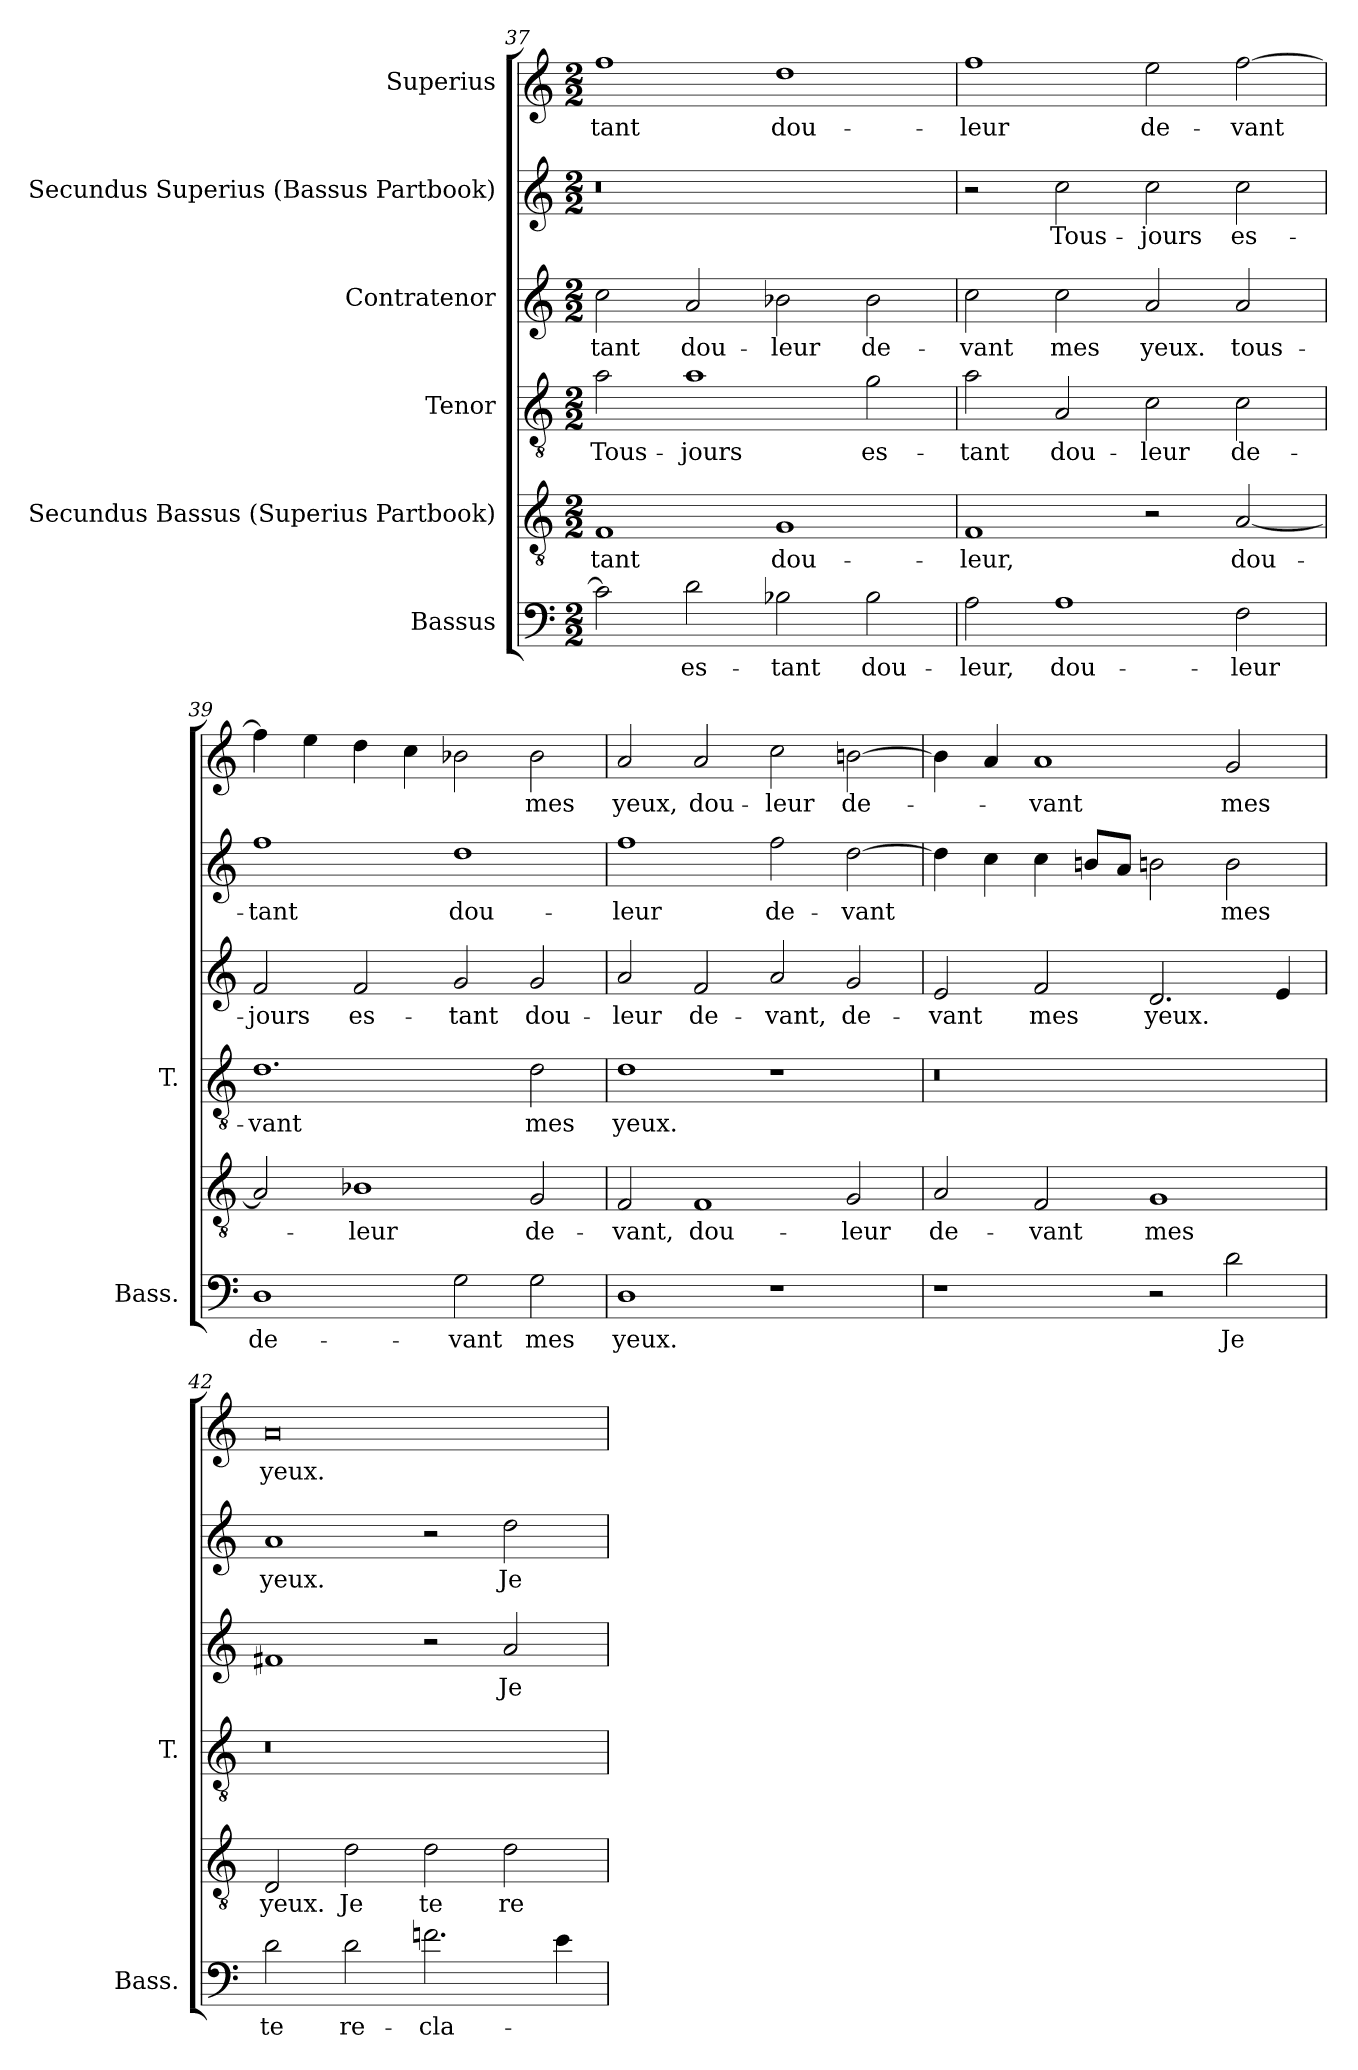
**kern	**text	**kern	**text	**kern	**text	**kern	**text	**kern	**text	**kern	**text
*part6	*part6	*part5	*part5	*part4	*part4	*part3	*part3	*part2	*part2	*part1	*part1
*staff6	*staff6	*staff5	*staff5	*staff4	*staff4	*staff3	*staff3	*staff2	*staff2	*staff1	*staff1
*I"Bassus	*	*I"Secundus Bassus (Superius Partbook)	*	*I"Tenor	*	*I"Contratenor	*	*I"Secundus Superius (Bassus Partbook)	*	*I"Superius	*
*I'Bass.	*	*	*	*I'T.	*	*	*	*	*	*	*
*clefF4	*	*clefGv2	*	*clefGv2	*	*clefG2	*	*clefG2	*	*clefG2	*
*	*	*ITrd7c12	*	*ITrd7c12	*	*	*	*	*	*	*
*k[]	*	*k[]	*	*k[]	*	*k[]	*	*k[]	*	*k[]	*
*C:	*	*C:	*	*C:	*	*C:	*	*C:	*	*C:	*
*M2/2	*	*M2/2	*	*M2/2	*	*M2/2	*	*M2/2	*	*M2/2	*
=37	=37	=37	=37	=37	=37	=37	=37	=37	=37	=37	=37
!	!	!	!	!	!	!	!	!LO:N:vis=0	!	!	!
2c\]	.	1FF/	-tant	2A\	Tous-	2cc\	-tant	1r	.	1ff\	-tant
2d\	es-	.	.	1A\	-jours	2a/	dou-	.	.	.	.
2B-X\	-tant	1GG/	dou-	.	.	2b-X\	-leur	1ryy	.	1dd\	dou-
2B-\	dou-	.	.	2G\	es-	2b-\	de-	.	.	.	.
=38	=38	=38	=38	=38	=38	=38	=38	=38	=38	=38	=38
2A\	-leur,	1FF/	-leur,	2A\	-tant	2cc\	-vant	2r	.	1ff\	-leur
1A\	dou-	.	.	2AA/	dou-	2cc\	mes	2cc\	Tous-	.	.
.	.	2r	.	2C\	-leur	2a/	yeux.	2cc\	-jours	2ee\	de-
2F\	-leur	[2AA/	dou-	2C\	de-	2a/	tous-	2cc\	es-	[2ff\	-vant
=39	=39	=39	=39	=39	=39	=39	=39	=39	=39	=39	=39
1D\	de-	2AA/]	.	1.D\	-vant	2f/	-jours	1ff\	-tant	4ff\]	.
.	.	.	.	.	.	.	.	.	.	4ee\	.
.	.	1BB-X\	-leur	.	.	2f/	es-	.	.	4dd\	.
.	.	.	.	.	.	.	.	.	.	4cc\	.
2G\	-vant	.	.	.	.	2g/	-tant	1dd\	dou-	2b-X\	.
2G\	mes	2GG/	de-	2D\	mes	2g/	dou-	.	.	2b-\	mes
!!LO:PB:g=z
=40	=40	=40	=40	=40	=40	=40	=40	=40	=40	=40	=40
1D\	yeux.	2FF/	-vant,	1D\	yeux.	2a/	-leur	1ff\	-leur	2a/	yeux,
.	.	1FF/	dou-	.	.	2f/	de-	.	.	2a/	dou-
1r	.	.	.	1r	.	2a/	-vant,	2ff\	de-	2cc\	-leur
.	.	2GG/	-leur	.	.	2g/	de-	[2dd\	-vant	[2bn\	de-
=41	=41	=41	=41	=41	=41	=41	=41	=41	=41	=41	=41
!	!	!	!	!LO:N:vis=0	!	!	!	!	!	!	!
1r	.	2AA/	de-	1r	.	2e/	-vant	4dd\]	.	4b\]	.
.	.	.	.	.	.	.	.	4cc\	.	4a/	.
.	.	2FF/	-vant	.	.	2f/	mes	4cc\	.	1a/	-vant
.	.	.	.	.	.	.	.	8bn/L	.	.	.
.	.	.	.	.	.	.	.	8a/J	.	.	.
2r	.	1GG/	mes	1ryy	.	2.d/	yeux.	2bn\	.	.	.
2d\	Je	.	.	.	.	.	.	2b\	mes	2g/	mes
.	.	.	.	.	.	4e/	.	.	.	.	.
=42	=42	=42	=42	=42	=42	=42	=42	=42	=42	=42	=42
!	!	!	!	!LO:N:vis=0	!	!	!	!	!	!	!
2d\	te	2DD/	yeux.	1r	.	1f#X/	.	1a/	yeux.	0a/	yeux.
2d\	re-	2D\	Je	.	.	.	.	.	.	.	.
2.fn\	-cla-	2D\	te	1ryy	.	2r	.	2r	.	.	.
.	.	2D\	re-	.	.	2a/	Je	2dd\	Je	.	.
4e\	.	.	.	.	.	.	.	.	.	.	.
=	=	=	=	=	=	=	=	=	=	=	=
*-	*-	*-	*-	*-	*-	*-	*-	*-	*-	*-	*-
